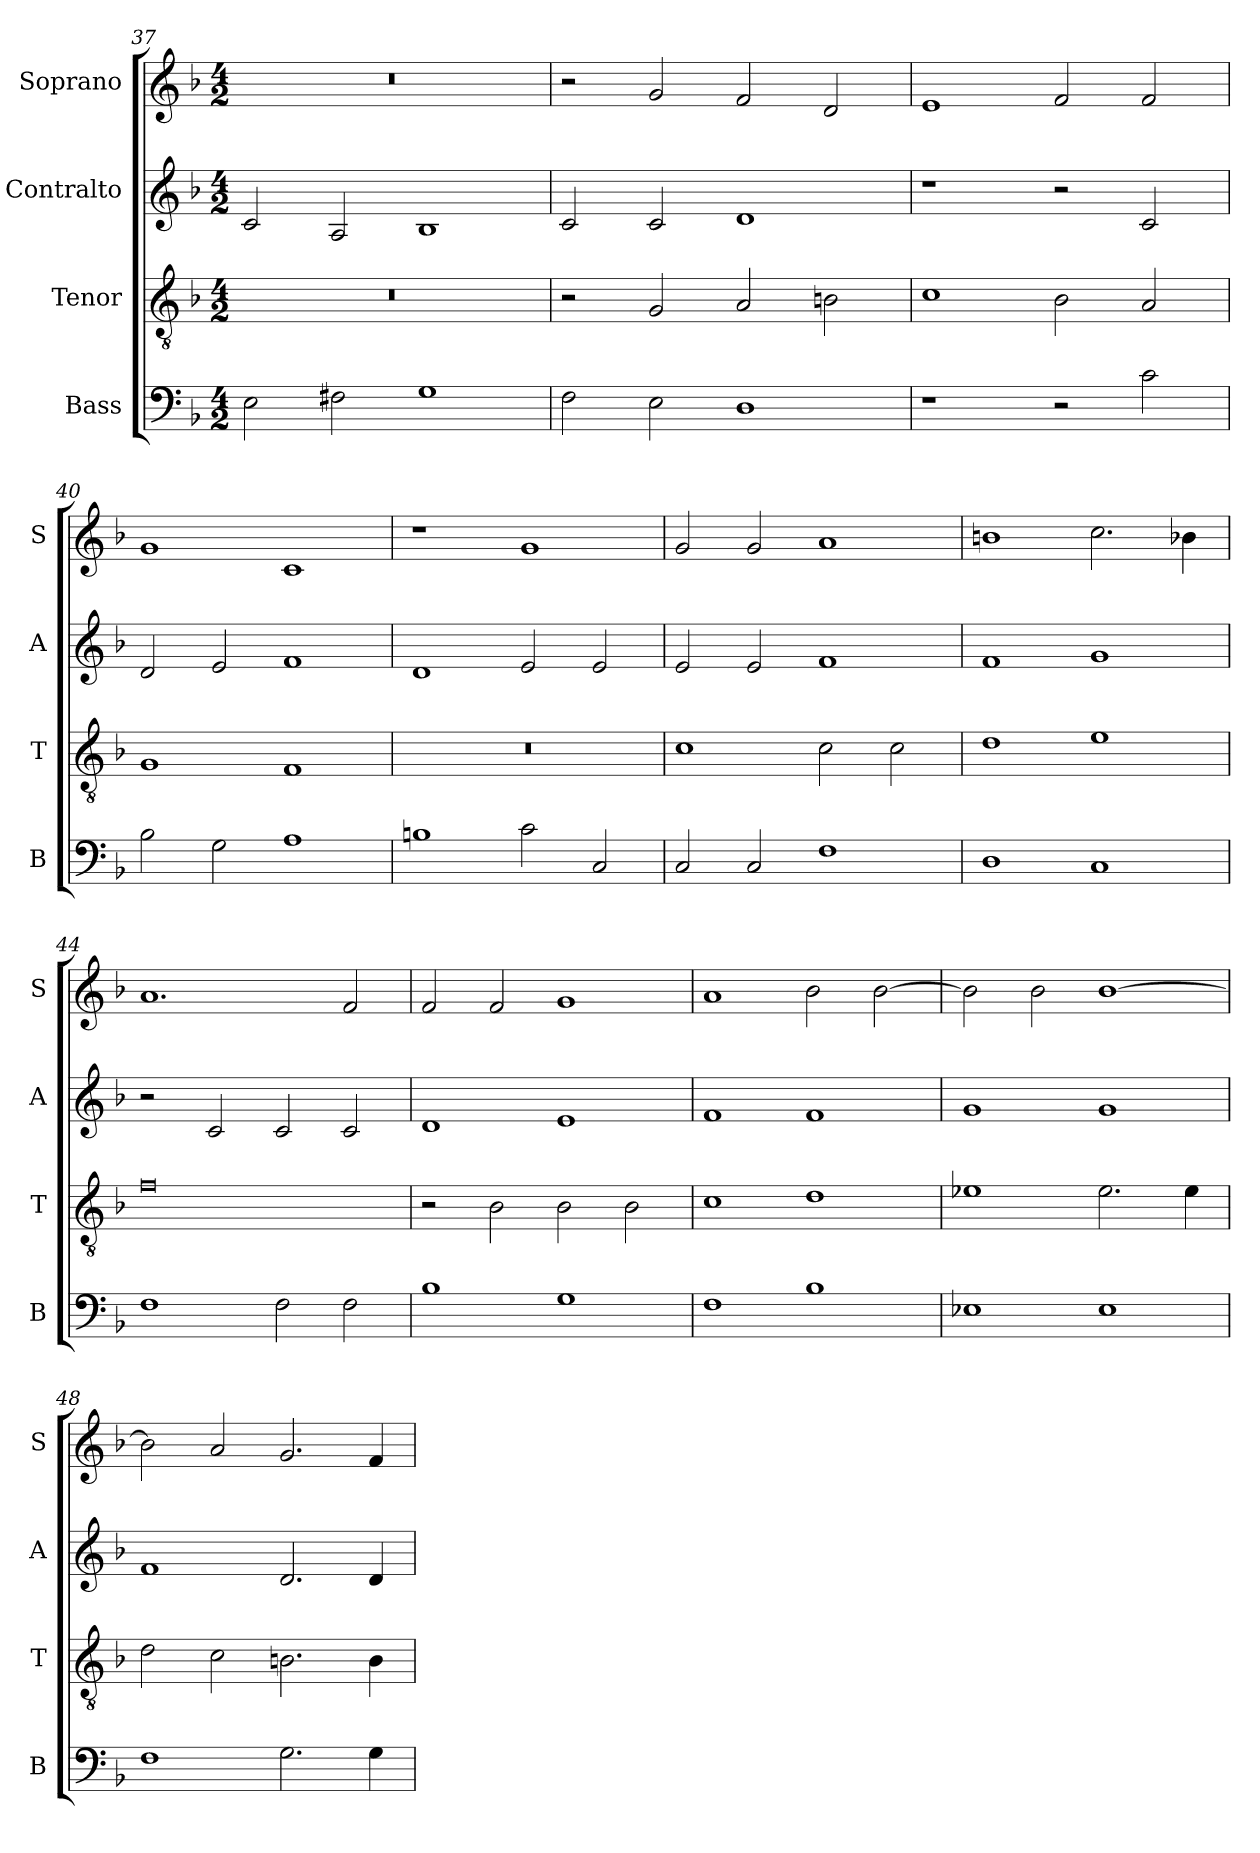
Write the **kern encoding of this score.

**kern	**kern	**kern	**kern
*part4	*part3	*part2	*part1
*staff4	*staff3	*staff2	*staff1
*I"Bass	*I"Tenor	*I"Contralto	*I"Soprano
*I'B	*I'T	*I'A	*I'S
*clefF4	*clefGv2	*clefG2	*clefG2
*k[b-]	*k[b-]	*k[b-]	*k[b-]
*F:ion	*F:ion	*F:ion	*F:ion
*M4/2	*M4/2	*M4/2	*M4/2
=37	=37	=37	=37
2E	0r	2c	0r
2F#X	.	2A	.
1G	.	1B-	.
=38	=38	=38	=38
2F	2r	2c	2r
2E	2G	2c	2g
1D	2A	1d	2f
.	2Bn	.	2d
=39	=39	=39	=39
1r	1c	1r	1e
2r	2B-	2r	2f
2c	2A	2c	2f
=40	=40	=40	=40
2B-	1G	2d	1g
2G	.	2e	.
1A	1F	1f	1c
=41	=41	=41	=41
1Bn	0r	1d	1r
2c	.	2e	1g
2C	.	2e	.
=42	=42	=42	=42
2C	1c	2e	2g
2C	.	2e	2g
1F	2c	1f	1a
.	2c	.	.
=43	=43	=43	=43
1D	1d	1f	1bn
1C	1e	1g	2.cc
.	.	.	4b-X
=44	=44	=44	=44
1F	0f	2r	1.a
.	.	2c	.
2F	.	2c	.
2F	.	2c	2f
=45	=45	=45	=45
1B-	2r	1d	2f
.	2B-	.	2f
1G	2B-	1e	1g
.	2B-	.	.
=46	=46	=46	=46
1F	1c	1f	1a
1B-	1d	1f	2b-
.	.	.	[2b-
=47	=47	=47	=47
1E-X	1e-X	1g	2b-]
.	.	.	2b-
1E-	2.e-	1g	[1b-
.	4e-	.	.
=48	=48	=48	=48
1F	2d	1f	2b-]
.	2c	.	2a
2.G	2.Bn	2.d	2.g
4G	4B	4d	4f
=	=	=	=
*-	*-	*-	*-
